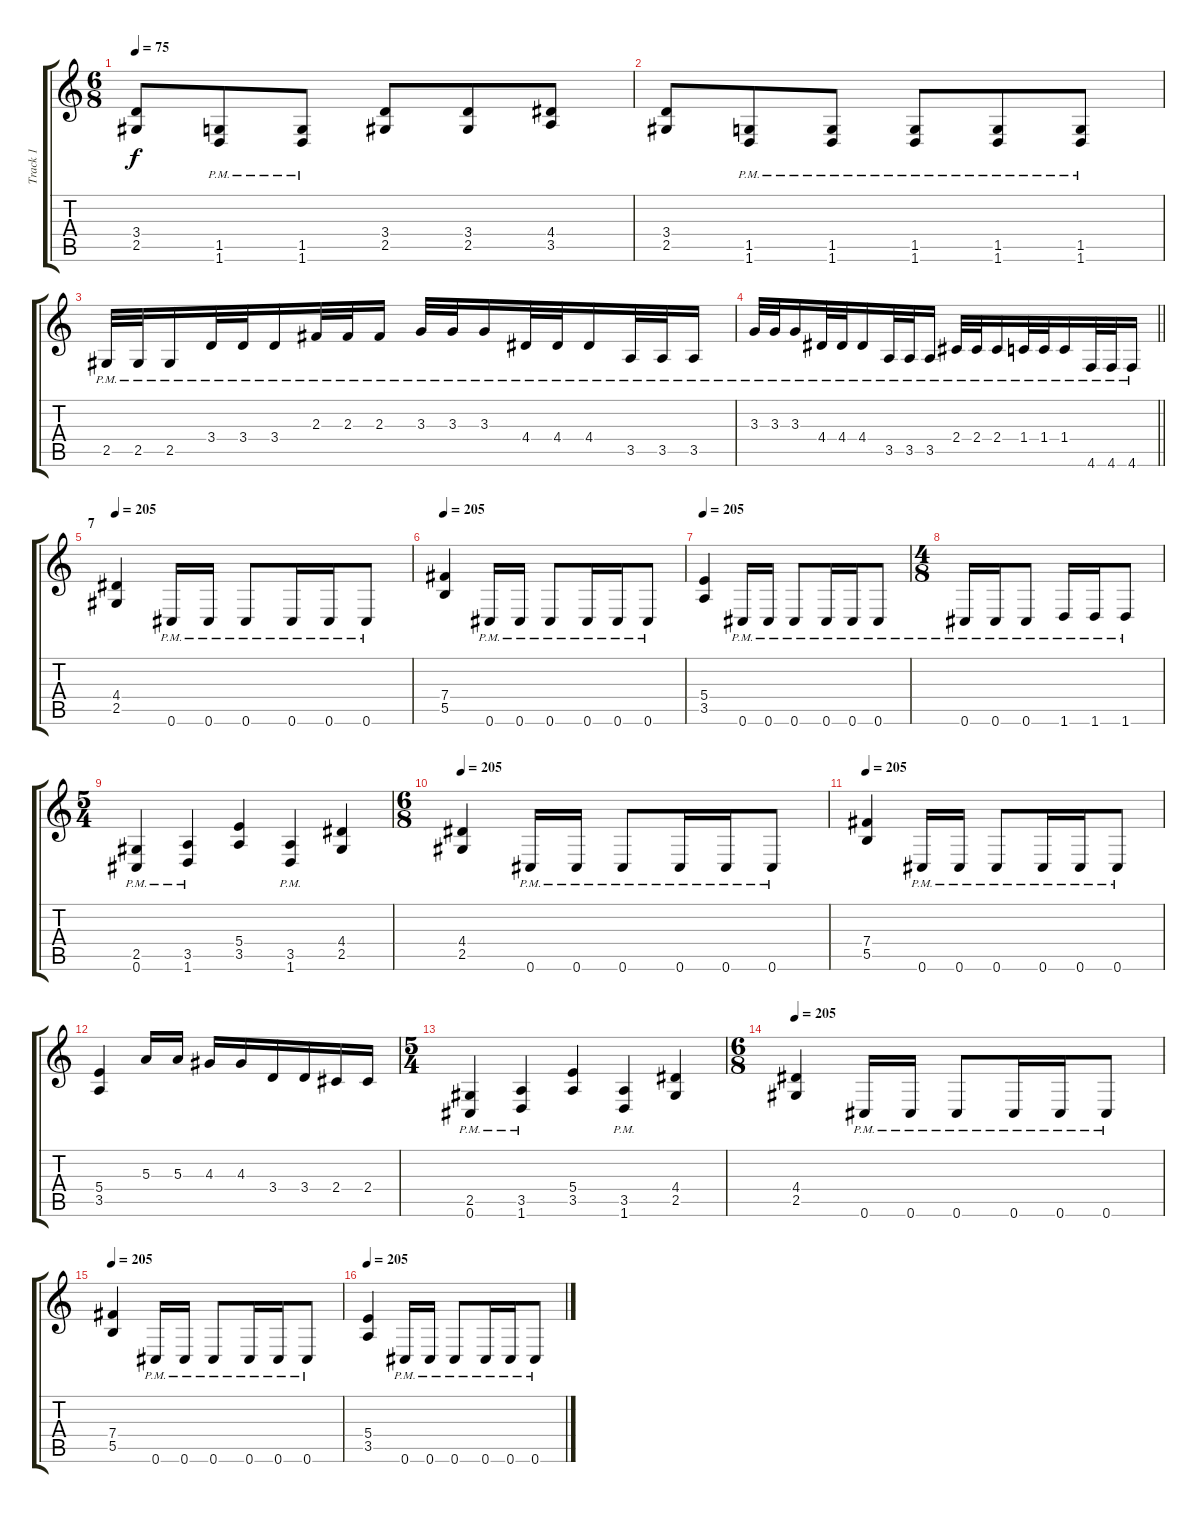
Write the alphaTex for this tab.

\track ("Track 1" "Track 1") {instrument distortionguitar}
\staff {score tabs}
\tuning (Db4 Ab3 E3 B2 Gb2 Db2) {hide}
\ts (6 8)
\tempo 75
\clef g2
\ks c
(3.4 2.5).8{dy f} (1.5{pm} 1.6{pm}).8 (1.5{pm} 1.6{pm}).8 (3.4 2.5).8 (3.4 2.5).8 (4.4 3.5).8 |
(3.4 2.5).8 (1.5{pm} 1.6{pm}).8 (1.5{pm} 1.6{pm}).8 (1.5{pm} 1.6{pm}).8 (1.5{pm} 1.6{pm}).8 (1.5{pm} 1.6{pm}).8 |
2.5{pm}.32 2.5{pm}.32 2.5{pm}.16 3.4{pm}.32 3.4{pm}.32 3.4{pm}.16 2.3{pm}.32 2.3{pm}.32 2.3{pm}.16 3.3{pm}.32 3.3{pm}.32 3.3{pm}.16 4.4{pm}.32 4.4{pm}.32 4.4{pm}.16 3.5{pm}.32 3.5{pm}.32 3.5{pm}.16 |
\barLineRight lightlight
3.3{pm}.32 3.3{pm}.32 3.3{pm}.16 4.4{pm}.32 4.4{pm}.32 4.4{pm}.16 3.5{pm}.32 3.5{pm}.32 3.5{pm}.16 2.4{pm}.32 2.4{pm}.32 2.4{pm}.16 1.4{pm}.32 1.4{pm}.32 1.4{pm}.16 4.6{pm}.32 4.6{pm}.32 4.6{pm}.16 |
\section ("" "7")
\tempo 205
(4.4 2.5).4 0.6{pm}.16 0.6{pm}.16 0.6{pm}.8 0.6{pm}.16 0.6{pm}.16 0.6{pm}.8 |
\tempo 205
(7.4 5.5).4 0.6{pm}.16 0.6{pm}.16 0.6{pm}.8 0.6{pm}.16 0.6{pm}.16 0.6{pm}.8 |
\tempo 205
(5.4 3.5).4 0.6{pm}.16 0.6{pm}.16 0.6{pm}.8 0.6{pm}.16 0.6{pm}.16 0.6{pm}.8 |
\ts (4 8)
0.6{pm}.16 0.6{pm}.16 0.6{pm}.8 1.6{pm}.16 1.6{pm}.16 1.6{pm}.8 |
\ts (5 4)
(2.5{pm} 0.6{pm}).4 (3.5{pm} 1.6{pm}).4 (5.4 3.5).4 (3.5{pm} 1.6).4 (4.4 2.5).4 |
\ts (6 8)
\tempo 205
(4.4 2.5).4 0.6{pm}.16 0.6{pm}.16 0.6{pm}.8 0.6{pm}.16 0.6{pm}.16 0.6{pm}.8 |
\tempo 205
(7.4 5.5).4 0.6{pm}.16 0.6{pm}.16 0.6{pm}.8 0.6{pm}.16 0.6{pm}.16 0.6{pm}.8 |
(5.4 3.5).4 5.3.16 5.3.16 4.3.16 4.3.16 3.4.16 3.4.16 2.4.16 2.4.16 |
\ts (5 4)
(2.5{pm} 0.6{pm}).4 (3.5{pm} 1.6{pm}).4 (5.4 3.5).4 (3.5{pm} 1.6).4 (4.4 2.5).4 |
\ts (6 8)
\tempo 205
(4.4 2.5).4 0.6{pm}.16 0.6{pm}.16 0.6{pm}.8 0.6{pm}.16 0.6{pm}.16 0.6{pm}.8 |
\tempo 205
(7.4 5.5).4 0.6{pm}.16 0.6{pm}.16 0.6{pm}.8 0.6{pm}.16 0.6{pm}.16 0.6{pm}.8 |
\tempo 205
(5.4 3.5).4 0.6{pm}.16 0.6{pm}.16 0.6{pm}.8 0.6{pm}.16 0.6{pm}.16 0.6{pm}.8
